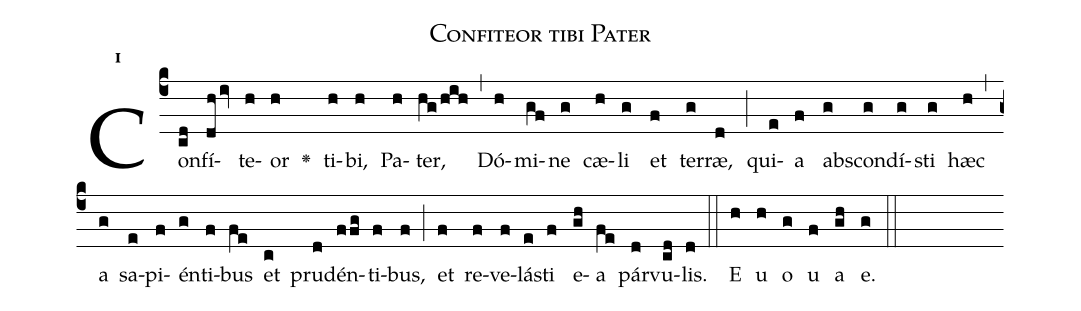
name:Confiteor tibi Pater;
office-part:Antiphona;
mode:1;
%%
initial-style: 1;
name: Confiteor tibi Pater;
book: Antiphonae & Responsoria/Tomus IV, p. 63;
occasion: Dominica XIV per Annum;
office-part: Laudes Ant Ba;
annotation: 1g;
centering-scheme: english;
font: OFLSortsMillGoudy;
height: 11;
width: 4.5;
%%
(c4)Con(cd)fí(dhiv)te(h)or(h) <v>\greheightstar</v>() ti(h)bi,(h) Pa(h)ter,(hg/hih) (,) Dó(h)mi(gf)ne(g) cæ(h)li(g) et(f) ter(g)ræ,(d) (;) qui(e)a(f) ab(g)scon(g)dí(g)sti(g) hæc(h) (,) a(g) sa(e)pi(f)én(g)ti(f)bus(fe) et(c) pru(d)dén(ffg)ti(f)bus,(f) (;) et(f) re(f)ve(f)lá(e)sti(f) e(gh)a(fe) pár(d)vu(cd)lis.(d) (::) E(h) u(h) o(g) u(f) a(gh) e.(g) (::)
